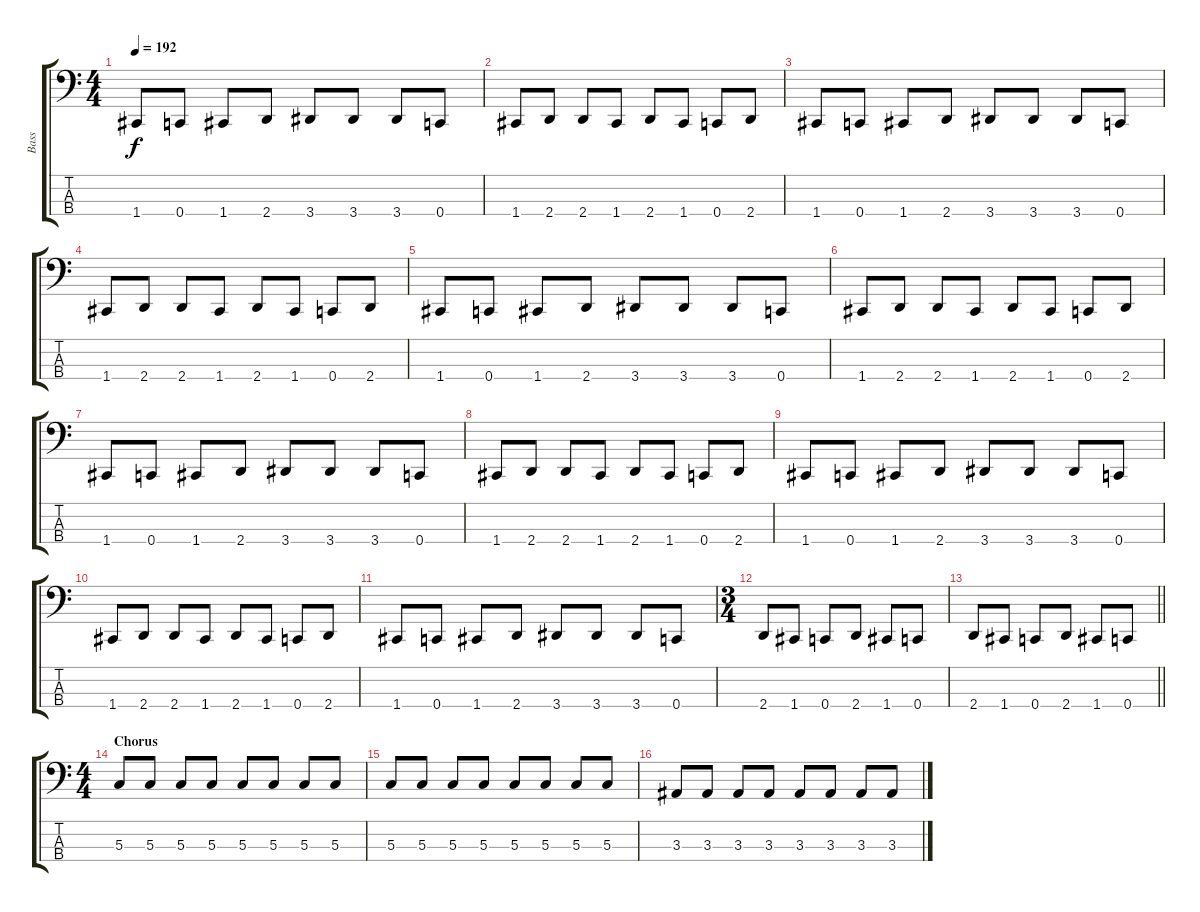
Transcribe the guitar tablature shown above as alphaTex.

\track ("Bass" "Bass") {instrument electricbassfinger}
\staff {score tabs}
\tuning (F2 C2 G1 C1) {hide}
\ts (4 4)
\tempo 192
\clef f4
\ks c
1.4.8{dy f} 0.4.8 1.4.8 2.4.8 3.4.8 3.4.8 3.4.8 0.4.8 |
1.4.8 2.4.8 2.4.8 1.4.8 2.4.8 1.4.8 0.4.8 2.4.8 |
1.4.8 0.4.8 1.4.8 2.4.8 3.4.8 3.4.8 3.4.8 0.4.8 |
1.4.8 2.4.8 2.4.8 1.4.8 2.4.8 1.4.8 0.4.8 2.4.8 |
1.4.8 0.4.8 1.4.8 2.4.8 3.4.8 3.4.8 3.4.8 0.4.8 |
1.4.8 2.4.8 2.4.8 1.4.8 2.4.8 1.4.8 0.4.8 2.4.8 |
1.4.8 0.4.8 1.4.8 2.4.8 3.4.8 3.4.8 3.4.8 0.4.8 |
1.4.8 2.4.8 2.4.8 1.4.8 2.4.8 1.4.8 0.4.8 2.4.8 |
1.4.8 0.4.8 1.4.8 2.4.8 3.4.8 3.4.8 3.4.8 0.4.8 |
1.4.8 2.4.8 2.4.8 1.4.8 2.4.8 1.4.8 0.4.8 2.4.8 |
1.4.8 0.4.8 1.4.8 2.4.8 3.4.8 3.4.8 3.4.8 0.4.8 |
\ts (3 4)
2.4.8 1.4.8 0.4.8 2.4.8 1.4.8 0.4.8 |
\barLineRight lightlight
2.4.8 1.4.8 0.4.8 2.4.8 1.4.8 0.4.8 |
\ts (4 4)
\section ("" "Chorus")
5.3.8 5.3.8 5.3.8 5.3.8 5.3.8 5.3.8 5.3.8 5.3.8 |
5.3.8 5.3.8 5.3.8 5.3.8 5.3.8 5.3.8 5.3.8 5.3.8 |
3.3.8 3.3.8 3.3.8 3.3.8 3.3.8 3.3.8 3.3.8 3.3.8
